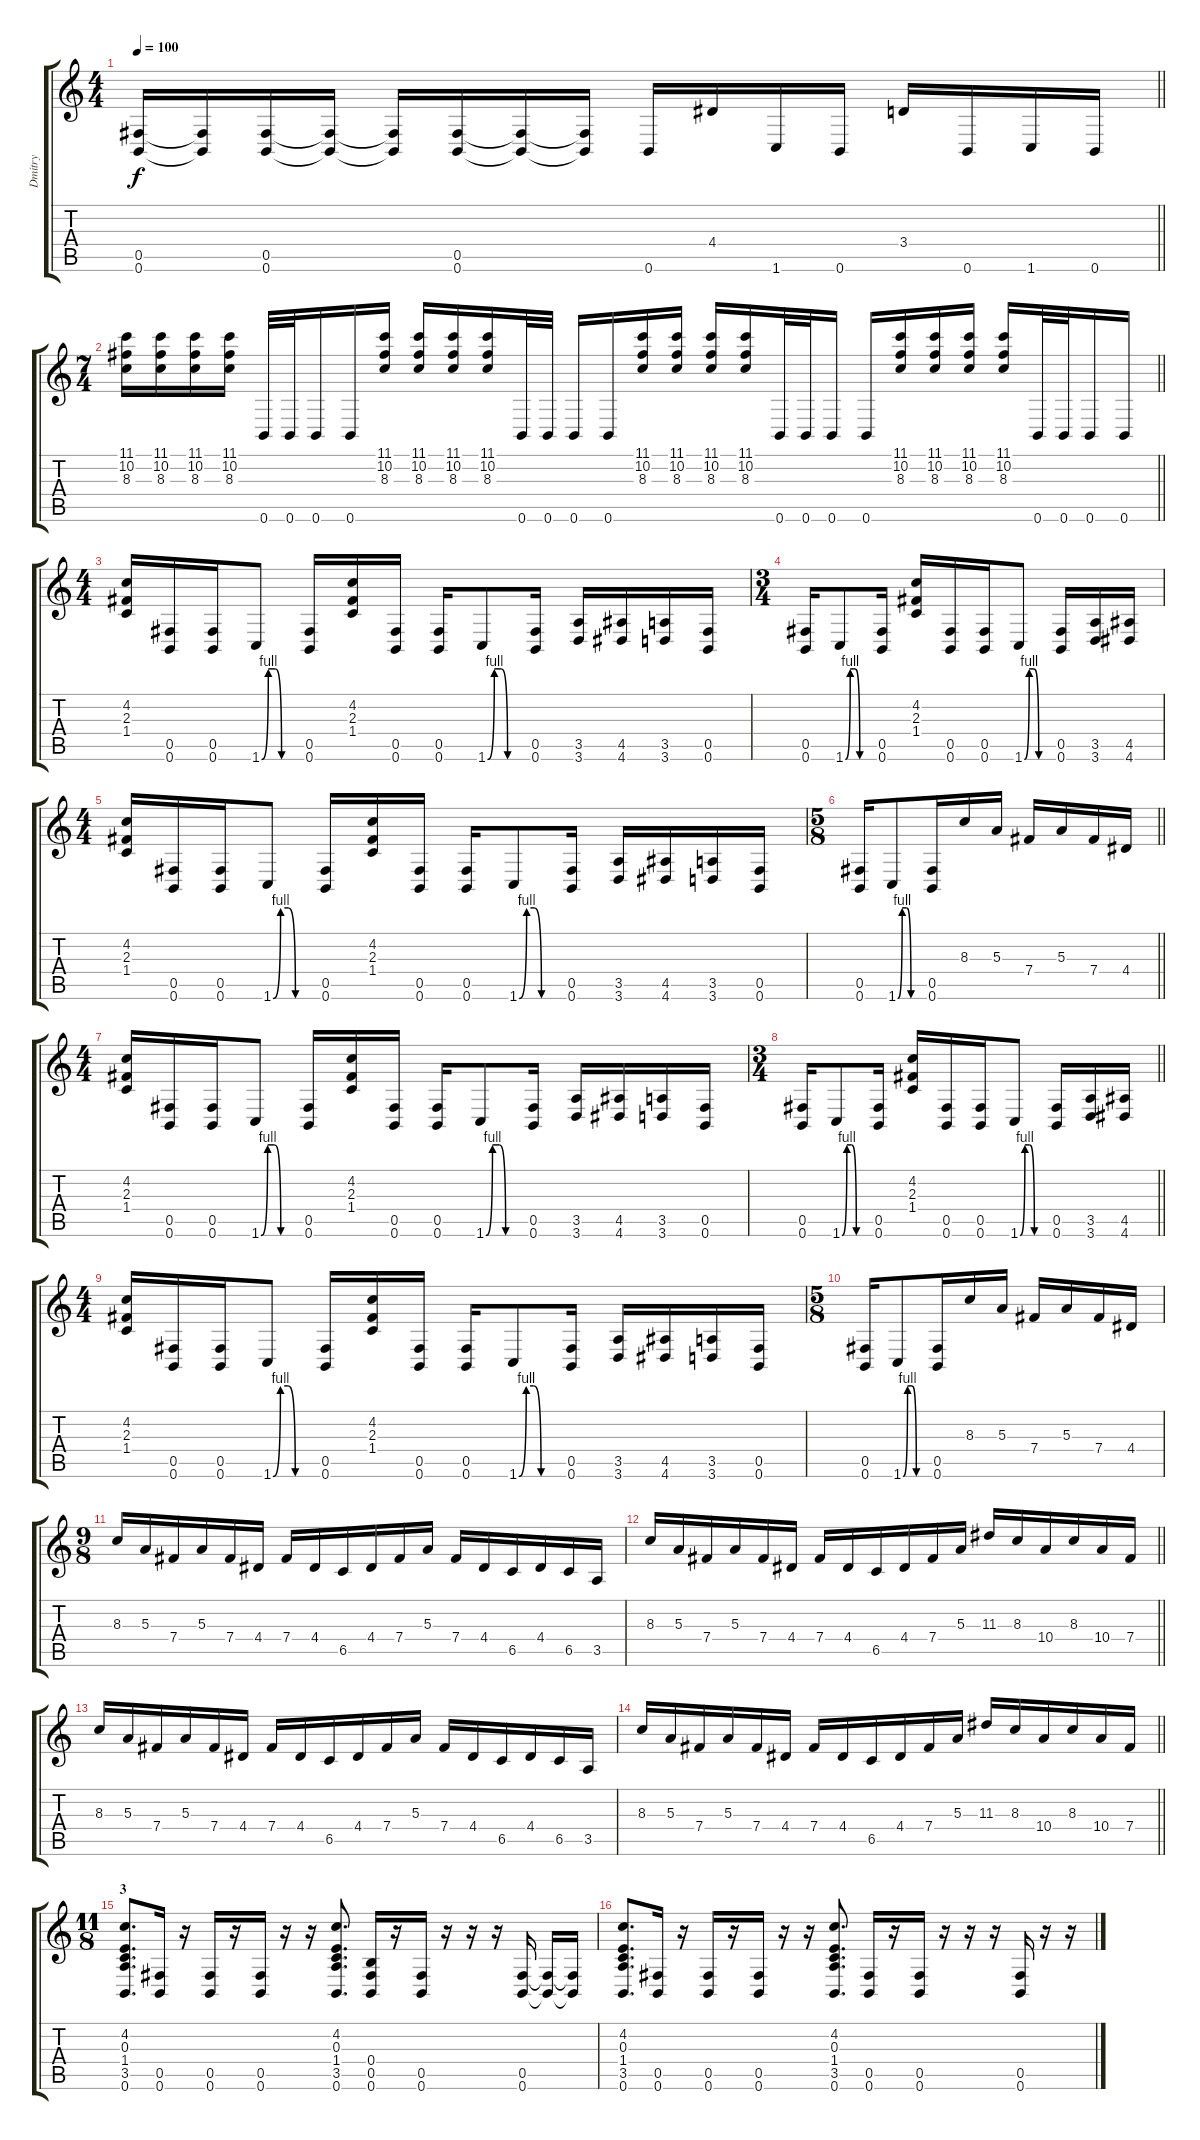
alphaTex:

\track ("Dmitry" "Dmitry") {instrument distortionguitar}
\staff {score tabs}
\tuning (Db4 Ab3 E3 B2 Gb2 B1) {hide}
\ts (4 4)
\tempo 100
\clef g2
\barLineRight lightlight
\ks c
(0.5{t} 0.6{t}).16{dy f} (0.5{t} 0.6{t}).16 (0.5 0.6).16 (0.5{t} 0.6{t}).16 (0.5{t} 0.6{t}).16 (0.5 0.6).16 (0.5{t} 0.6{t}).16 (0.5{t} 0.6{t}).16 0.6.16 4.4.16 1.6.16 0.6.16 3.4.16 0.6.16 1.6.16 0.6.16 |
\ts (7 4)
\barLineRight lightlight
(11.1 10.2 8.3).16 (11.1 10.2 8.3).16 (11.1 10.2 8.3).16 (11.1 10.2 8.3).16 0.6.32 0.6.32 0.6.16 0.6.16 (11.1 10.2 8.3).16 (11.1 10.2 8.3).16 (11.1 10.2 8.3).16 (11.1 10.2 8.3).16 0.6.32 0.6.32 0.6.16 0.6.16 (11.1 10.2 8.3).16 (11.1 10.2 8.3).16 (11.1 10.2 8.3).16 (11.1 10.2 8.3).16 0.6.32 0.6.32 0.6.16 0.6.16 (11.1 10.2 8.3).16 (11.1 10.2 8.3).16 (11.1 10.2 8.3).16 (11.1 10.2 8.3).16 0.6.32 0.6.32 0.6.16 0.6.16 |
\ts (4 4)
\section ("" "")
(4.2 2.3 1.4).16 (0.5 0.6).16 (0.5 0.6).16 1.6{be (custom 0 0 10 4 20 4 30 0 60 0)}.8 (0.5 0.6).16 (4.2 2.3 1.4).16 (0.5 0.6).16 (0.5 0.6).16 1.6{be (custom 0 0 10 4 20 4 30 0 60 0)}.8 (0.5 0.6).16 (3.5 3.6).16 (4.5 4.6).16 (3.5 3.6).16 (0.5 0.6).16 |
\ts (3 4)
(0.5 0.6).16 1.6{be (custom 0 0 10 4 20 4 30 0 60 0)}.8 (0.5 0.6).16 (4.2 2.3 1.4).16 (0.5 0.6).16 (0.5 0.6).16 1.6{be (custom 0 0 10 4 20 4 30 0 60 0)}.8 (0.5 0.6).16 (3.5 3.6).16 (4.5 4.6).16 |
\ts (4 4)
(4.2 2.3 1.4).16 (0.5 0.6).16 (0.5 0.6).16 1.6{be (custom 0 0 10 4 20 4 30 0 60 0)}.8 (0.5 0.6).16 (4.2 2.3 1.4).16 (0.5 0.6).16 (0.5 0.6).16 1.6{be (custom 0 0 10 4 20 4 30 0 60 0)}.8 (0.5 0.6).16 (3.5 3.6).16 (4.5 4.6).16 (3.5 3.6).16 (0.5 0.6).16 |
\ts (5 8)
\barLineRight lightlight
(0.5 0.6).16 1.6{be (custom 0 0 10 4 20 4 30 0 60 0)}.8 (0.5 0.6).16 8.3.16 5.3.16 7.4.16 5.3.16 7.4.16 4.4.16 |
\ts (4 4)
(4.2 2.3 1.4).16 (0.5 0.6).16 (0.5 0.6).16 1.6{be (custom 0 0 10 4 20 4 30 0 60 0)}.8 (0.5 0.6).16 (4.2 2.3 1.4).16 (0.5 0.6).16 (0.5 0.6).16 1.6{be (custom 0 0 10 4 20 4 30 0 60 0)}.8 (0.5 0.6).16 (3.5 3.6).16 (4.5 4.6).16 (3.5 3.6).16 (0.5 0.6).16 |
\ts (3 4)
\barLineRight lightlight
(0.5 0.6).16 1.6{be (custom 0 0 10 4 20 4 30 0 60 0)}.8 (0.5 0.6).16 (4.2 2.3 1.4).16 (0.5 0.6).16 (0.5 0.6).16 1.6{be (custom 0 0 10 4 20 4 30 0 60 0)}.8 (0.5 0.6).16 (3.5 3.6).16 (4.5 4.6).16 |
\ts (4 4)
\section ("" "")
(4.2 2.3 1.4).16 (0.5 0.6).16 (0.5 0.6).16 1.6{be (custom 0 0 10 4 20 4 30 0 60 0)}.8 (0.5 0.6).16 (4.2 2.3 1.4).16 (0.5 0.6).16 (0.5 0.6).16 1.6{be (custom 0 0 10 4 20 4 30 0 60 0)}.8 (0.5 0.6).16 (3.5 3.6).16 (4.5 4.6).16 (3.5 3.6).16 (0.5 0.6).16 |
\ts (5 8)
(0.5 0.6).16 1.6{be (custom 0 0 10 4 20 4 30 0 60 0)}.8 (0.5 0.6).16 8.3.16 5.3.16 7.4.16 5.3.16 7.4.16 4.4.16 |
\ts (9 8)
8.3.16 5.3.16 7.4.16 5.3.16 7.4.16 4.4.16 7.4.16 4.4.16 6.5.16 4.4.16 7.4.16 5.3.16 7.4.16 4.4.16 6.5.16 4.4.16 6.5.16 3.5.16 |
\barLineRight lightlight
8.3.16 5.3.16 7.4.16 5.3.16 7.4.16 4.4.16 7.4.16 4.4.16 6.5.16 4.4.16 7.4.16 5.3.16 11.3.16 8.3.16 10.4.16 8.3.16 10.4.16 7.4.16 |
8.3.16 5.3.16 7.4.16 5.3.16 7.4.16 4.4.16 7.4.16 4.4.16 6.5.16 4.4.16 7.4.16 5.3.16 7.4.16 4.4.16 6.5.16 4.4.16 6.5.16 3.5.16 |
\barLineRight lightlight
8.3.16 5.3.16 7.4.16 5.3.16 7.4.16 4.4.16 7.4.16 4.4.16 6.5.16 4.4.16 7.4.16 5.3.16 11.3.16 8.3.16 10.4.16 8.3.16 10.4.16 7.4.16 |
\ts (11 8)
\section ("" "3")
(4.2 0.3 1.4 3.5 0.6).8{d} (0.5 0.6).16 r.16 (0.5 0.6).16 r.16 (0.5 0.6).16 r.16 r.16 (4.2 0.3 1.4 3.5 0.6).8{d} (0.4 0.5 0.6).16 r.16 (0.5 0.6).16 r.16 r.16 r.16 (0.5 0.6).16 (0.5{t} 0.6{t}).16 (0.5{t} 0.6{t}).16 |
(4.2 0.3 1.4 3.5 0.6).8{d} (0.5 0.6).16 r.16 (0.5 0.6).16 r.16 (0.5 0.6).16 r.16 r.16 (4.2 0.3 1.4 3.5 0.6).8{d} (0.5 0.6).16 r.16 (0.5 0.6).16 r.16 r.16 r.16 (0.5 0.6).16 r.16 r.16
